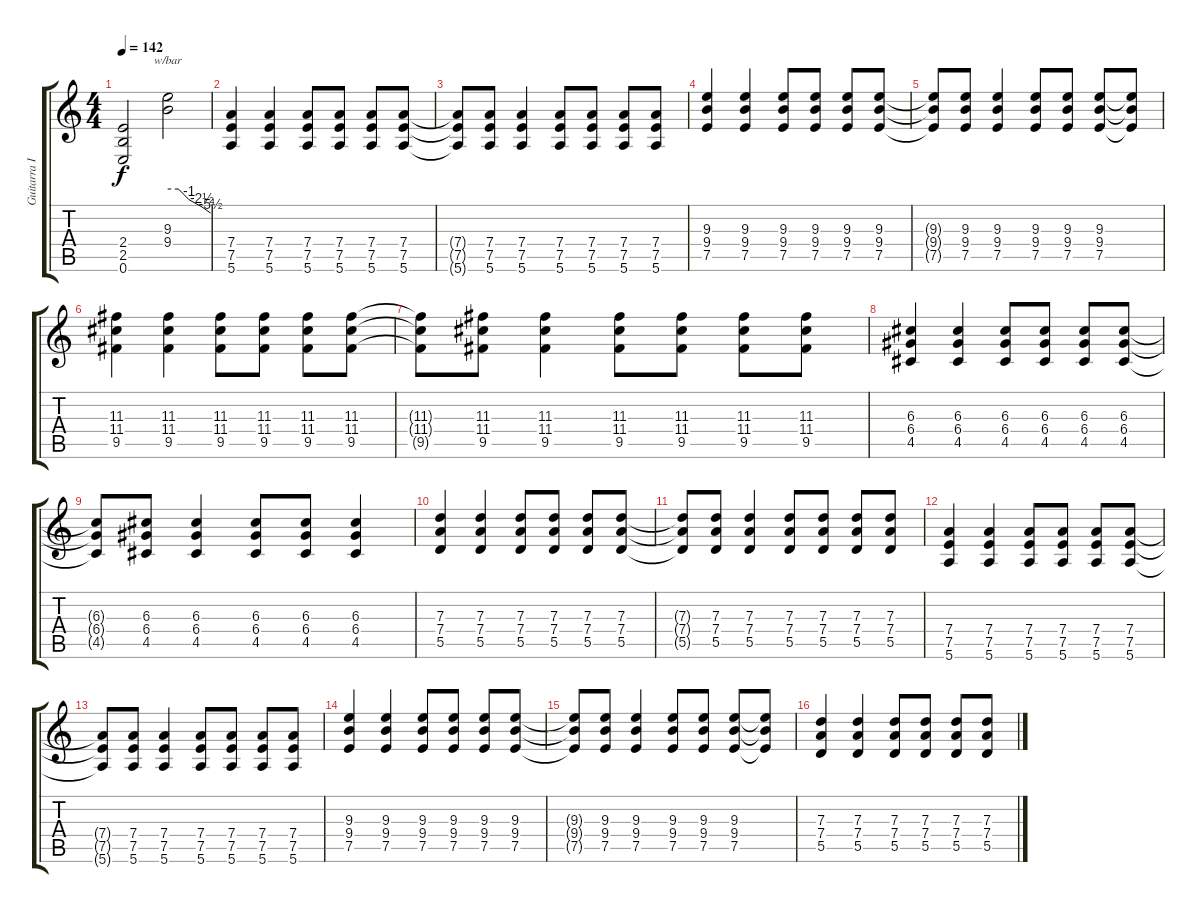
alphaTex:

\track ("Guitarra II" "Guitarra I") {instrument overdrivenguitar}
\staff {score tabs}
\tuning (E4 B3 G3 D3 A2 E2) {hide}
\ts (4 4)
\tempo 142
\clef g2
\ks c
(2.4{t} 2.5{t} 0.6{t}).2{dy f} (9.3 9.4).2{tbe (custom default 0 0 15 0 30 -4 48 -10 60 -22)} |
(7.4 7.5 5.6).4 (7.4 7.5 5.6).4 (7.4 7.5 5.6).8 (7.4 7.5 5.6).8 (7.4 7.5 5.6).8 (7.4 7.5 5.6).8 |
(7.4{t} 7.5{t} 5.6{t}).8 (7.4 7.5 5.6).8 (7.4 7.5 5.6).4 (7.4 7.5 5.6).8 (7.4 7.5 5.6).8 (7.4 7.5 5.6).8 (7.4 7.5 5.6).8 |
(9.3 9.4 7.5).4 (9.3 9.4 7.5).4 (9.3 9.4 7.5).8 (9.3 9.4 7.5).8 (9.3 9.4 7.5).8 (9.3 9.4 7.5).8 |
(9.3{t} 9.4{t} 7.5{t}).8 (9.3 9.4 7.5).8 (9.3 9.4 7.5).4 (9.3 9.4 7.5).8 (9.3 9.4 7.5).8 (9.3 9.4 7.5).8 (9.3{t} 9.4{t} 7.5{t}).8 |
(11.3 11.4 9.5).4 (11.3 11.4 9.5).4 (11.3 11.4 9.5).8 (11.3 11.4 9.5).8 (11.3 11.4 9.5).8 (11.3 11.4 9.5).8 |
(11.3{t} 11.4{t} 9.5{t}).8 (11.3 11.4 9.5).8 (11.3 11.4 9.5).4 (11.3 11.4 9.5).8 (11.3 11.4 9.5).8 (11.3 11.4 9.5).8 (11.3 11.4 9.5).8 |
(6.3 6.4 4.5).4 (6.3 6.4 4.5).4 (6.3 6.4 4.5).8 (6.3 6.4 4.5).8 (6.3 6.4 4.5).8 (6.3 6.4 4.5).8 |
(6.3{t} 6.4{t} 4.5{t}).8 (6.3 6.4 4.5).8 (6.3 6.4 4.5).4 (6.3 6.4 4.5).8 (6.3 6.4 4.5).8 (6.3 6.4 4.5).4 |
(7.3 7.4 5.5).4 (7.3 7.4 5.5).4 (7.3 7.4 5.5).8 (7.3 7.4 5.5).8 (7.3 7.4 5.5).8 (7.3 7.4 5.5).8 |
(7.3{t} 7.4{t} 5.5{t}).8 (7.3 7.4 5.5).8 (7.3 7.4 5.5).4 (7.3 7.4 5.5).8 (7.3 7.4 5.5).8 (7.3 7.4 5.5).8 (7.3 7.4 5.5).8 |
(7.4 7.5 5.6).4 (7.4 7.5 5.6).4 (7.4 7.5 5.6).8 (7.4 7.5 5.6).8 (7.4 7.5 5.6).8 (7.4 7.5 5.6).8 |
(7.4{t} 7.5{t} 5.6{t}).8 (7.4 7.5 5.6).8 (7.4 7.5 5.6).4 (7.4 7.5 5.6).8 (7.4 7.5 5.6).8 (7.4 7.5 5.6).8 (7.4 7.5 5.6).8 |
(9.3 9.4 7.5).4 (9.3 9.4 7.5).4 (9.3 9.4 7.5).8 (9.3 9.4 7.5).8 (9.3 9.4 7.5).8 (9.3 9.4 7.5).8 |
(9.3{t} 9.4{t} 7.5{t}).8 (9.3 9.4 7.5).8 (9.3 9.4 7.5).4 (9.3 9.4 7.5).8 (9.3 9.4 7.5).8 (9.3 9.4 7.5).8 (9.3{t} 9.4{t} 7.5{t}).8 |
(7.3 7.4 5.5).4 (7.3 7.4 5.5).4 (7.3 7.4 5.5).8 (7.3 7.4 5.5).8 (7.3 7.4 5.5).8 (7.3 7.4 5.5).8
